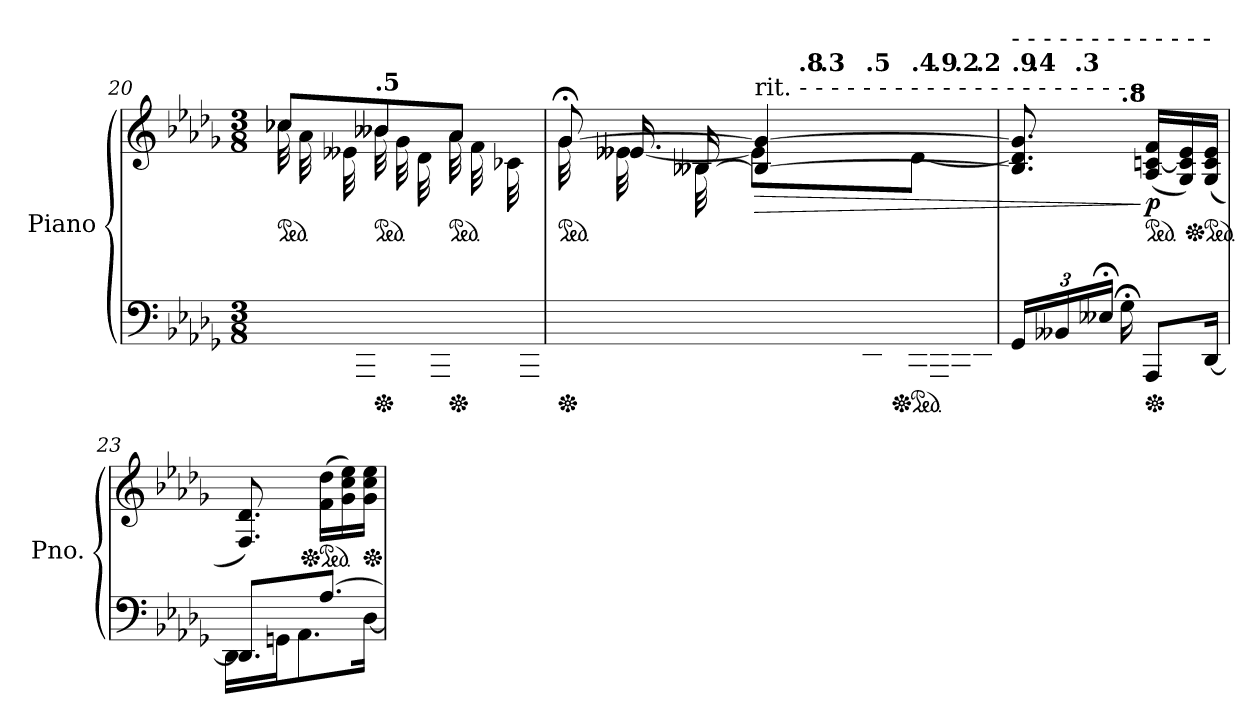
**kern	**kern	**dynam
*part1	*part1	*part1
*staff2	*staff1	*staff1/2
*I"Piano	*	*
*I'Pno.	*	*
*clefF4	*clefG2	*
*k[b-e-a-d-g-]	*k[b-e-a-d-g-]	*
*M3/8	*M3/8	*
=20	=20	=20
*	*^	*
*	*ped	*	*
16.ryy	8cc-X/L	32cc-X\LLL	.
.	.	32a-\	.
.	.	32e--X\	.
32GGG-/JJJ	.	32ryy	.
*Xped	*	*	*
*	*ped	*	*
*	*MM35	*	*
!	!LO:TX:a:B:t=.5	!	!
16.ryy	8b--X/	32b--X\LLL	.
.	.	32g-\	.
.	.	32d-\	.
32GGG-/JJJ	.	32ryy	.
*Xped	*	*	*
*	*ped	*	*
*	*MM35	*	*
16.ryy	8a-/J	32a-\LLL	.
.	.	32f\	.
.	.	32c-X\	.
32GGG-/JJJ	.	32ryy	.
*	*v	*v	*
=21	=21	=21
*Xped	*	*
*	*^	*
*	*	*^	*
*	*	*	*^	*
*	*ped	*	*	*	*
*	*^	*^	*^	*^	*
*	*	*	*	*	*^	*	*	*	*
16.ryy	[8g-;</	32ryy	16ryy	(<32g-\LLL	8ryy	8.ryy	8..ryy	4ryy	4ryy	.
.	.	[16.e--X/	.	32e--X\	.	.	.	.	.	.
.	.	.	[16B--X/	32B--X\	.	.	.	.	.	.
32G-/	.	.	.	4ryy	.	.	.	.	.	.
*	*MM34	*	*	*	*	*	*	*	*	*
!	!LO:TX:a:t=rit. - - - - - - - - - - - - - - - - - - - - - -	!	!	!	!	!	!	!	!	!
!	!	!	!	!	!	!	!	!	!	!LO:HP:b
32E--X/	4B--/_ 4g-/_	8e--\L]	4ryy	.	32ryy	.	.	.	.	>
*	*MM34	*	*	*	*	*	*	*	*	*
!	!	!	!	!	!LO:TX:a:B:t=.8	!	!	!	!	!
32BB--X/	.	.	.	.	8..ryy	.	.	.	.	.
*	*MM34	*	*	*	*	*	*	*	*	*
!	!	!	!	!	!	!LO:TX:a:B:t=.3	!	!	!	!
32GG-/	.	.	.	.	.	8.ryy	.	.	.	.
*	*MM33	*	*	*	*	*	*	*	*	*
!	!	!	!	!	!	!	!LO:TX:a:B:t=.5	!	!	!
32EE--X/	.	.	.	.	.	.	8ryy	.	.	.
*Xped	*	*	*	*	*	*	*	*	*	*
*ped	*	*	*	*	*	*	*	*	*	*
*	*MM33	*	*	*	*	*	*	*	*	*
!	!	!LO:TX:a:B:t=.4	!	!	!	!	!	!	!	!
32BBB--X/	.	[8d-\J	.	.	.	.	.	32ryy	16ryy	.
*	*MM32	*	*	*	*	*	*	*	*	*
!	!	!	!	!	!	!	!	!LO:TX:a:B:t=.9	!	!
32GGG-/	.	.	.	.	.	.	.	16.ryy	.	.
*	*MM31	*	*	*	*	*	*	*	*	*
!	!	!	!	!	!	!	!	!	!LO:TX:a:B:t=.2	!
32BBB--/	.	.	.	.	.	.	.	.	16ryy	.
*	*MM30	*	*	*	*	*	*	*	*	*
!	!	!	!	!LO:TX:a:B:t=.2	!	!	!	!	!	!
32EE--/JJJ	.	.	.	32ryy	.	.	32ryy	.	.	.
*	*v	*v	*v	*v	*v	*v	*v	*v	*v	*
!!LO:LB:g=z
=22	=22	=22
*Xbrackettup	*	*
*	*MM29	*
*	*^	*
*	*	*^	*
*	*	*	*^	*
*	*	*	*	*^	*
*	*	*	*	*	*^	*
*	*	*	*	*	*	*^	*
*	*	*	*	*	*	*	*^	*
*	*	*	*	*	*	*	*	*^	*
!	!LO:TX:a:B:t=.9	!	!	!	!	!	!	!	!	!
!	!LO:TX:a:t=- - - - - - - - - - - - -	!	!	!	!	!	!	!	!	!
*	*	*	*	*v	*v	*v	*v	*v	*v	*
24GG-/LL	8.B--/] 8.d-/] 8.g-/]	24ryy	12ryy	8ryy	.
*	*MM27	*	*	*	*
!	!	!LO:TX:a:B:t=.4	!	!	!
24BB--X/	.	3ryy	.	.	.
*	*MM25	*	*	*	*
!	!	!	!LO:TX:a:B:t=.3	!	!
24E--X;</JJ	.	.	6..ryy	.	.
*	*MM23	*	*	*	*
!	!	!	!	!LO:TX:a:B:t=.8	!
16G-;<\)	.	.	.	4ryy	.
*Xped	*	*	*	*	*
*	*ped	*	*	*	*
!	!	!	!	!	!LO:DY:n=1:b
8AAA-/L	(>16A-/ [16cn/ 16f/LL	.	.	.	] p
*	*MM26	*	*	*	*
.	16G-/ 16c/] 16e-/)	.	.	.	.
*	*Xped	*	*	*	*
*	*ped	*	*	*	*
[16DD-/Jk	(>16G-/ 16c/ 16e-/JJ	.	.	.	.
*	*v	*v	*v	*v	*
=23	=23	=23
*^	*	*
8.DD-/L]	16DD-\LL	8.F/ 8.d-/)	.
.	16GGn\J	.	.
.	8.AA-\	.	.
*	*	*Xped	*
*	*	*ped	*
[8.A-/J	.	(>16f\ 16dd-\LL	.
.	.	16g-\ 16cc\ 16ee-\)	.
*	*	*Xped	*
.	[16D-\Jk	16g-\ 16cc\ 16ee-\JJ	.
*v	*v	*	*
=	=	=
*-	*-	*-
